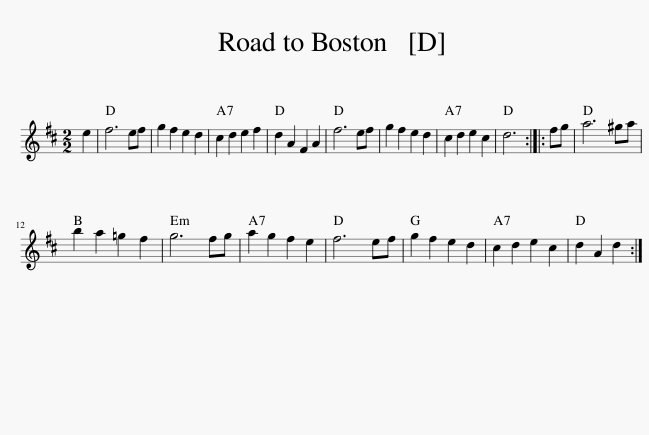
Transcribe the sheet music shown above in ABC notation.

X:1
L:1/8
M:2/2
I:linebreak $
K:D
V:1 treble
V:1
 e2 | f6 ef | g2 f2 e2 d2 | c2 d2 e2 f2 | d2 A2 F2 A2 | %5
 f6 ef | g2 f2 e2 d2 | c2 d2 e2 c2 | d6 :: fg | %10
 a6 ^ga |$ b2 a2 =g2 f2 | g6 fg | a2 g2 f2 e2 | f6 ef | %15
 g2 f2 e2 d2 | c2 d2 e2 c2 | d2 A2 d2 :| %18
